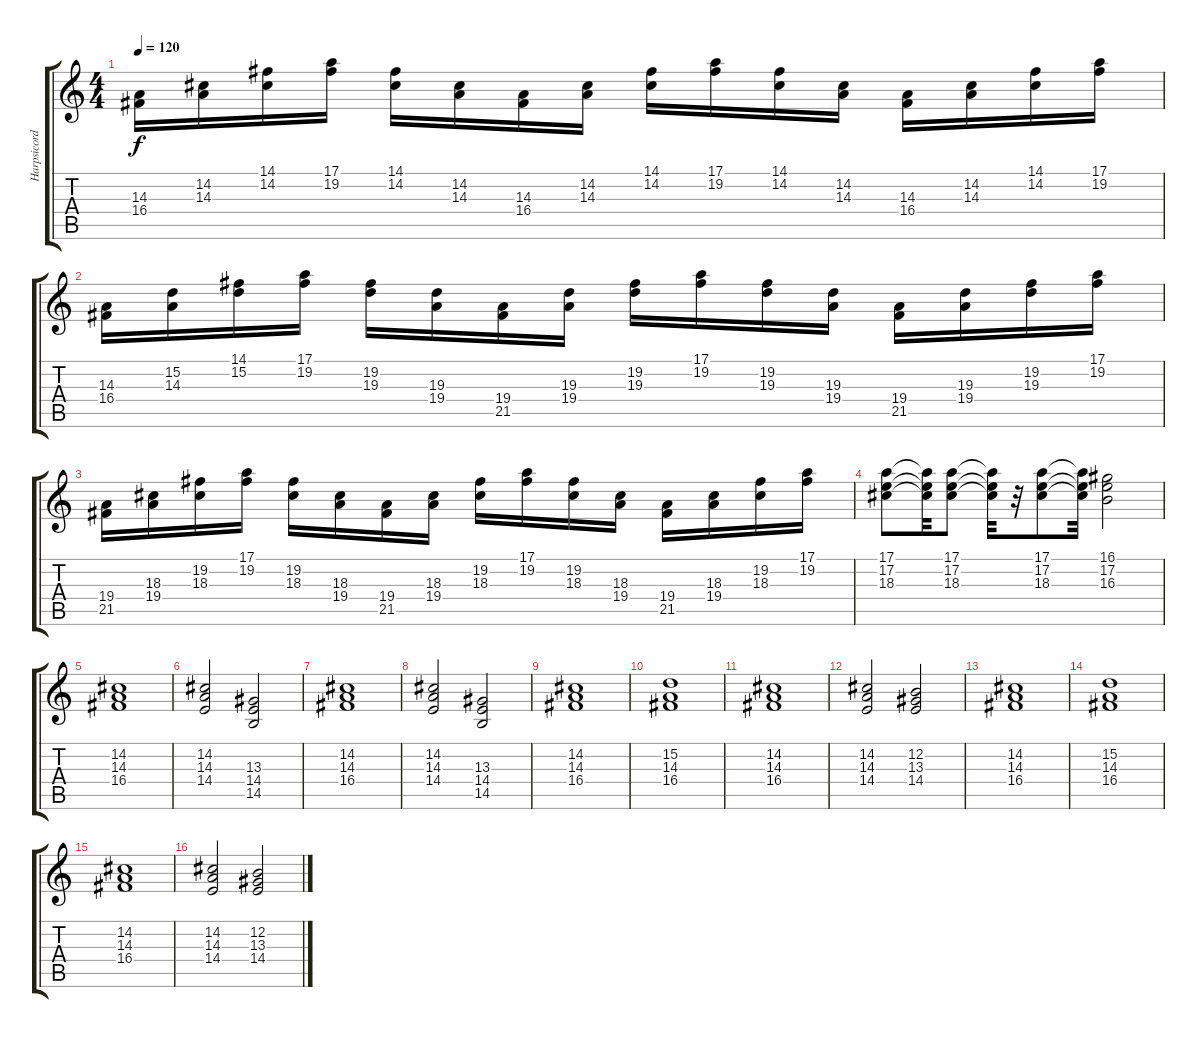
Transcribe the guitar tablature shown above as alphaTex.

\track ("Harpsicord" "Harpsicord") {instrument harpsichord}
\staff {score tabs}
\tuning (E4 B3 G3 D3 A2 E2) {hide}
\ts (4 4)
\tempo 120
\clef g2
\ks c
(14.3 16.4).16{dy f} (14.2 14.3).16 (14.1 14.2).16 (17.1 19.2).16 (14.1 14.2).16 (14.2 14.3).16 (14.3 16.4).16 (14.2 14.3).16 (14.1 14.2).16 (17.1 19.2).16 (14.1 14.2).16 (14.2 14.3).16 (14.3 16.4).16 (14.2 14.3).16 (14.1 14.2).16 (17.1 19.2).16 |
(14.3 16.4).16 (15.2 14.3).16 (14.1 15.2).16 (17.1 19.2).16 (19.2 19.3).16 (19.3 19.4).16 (19.4 21.5).16 (19.3 19.4).16 (19.2 19.3).16 (17.1 19.2).16 (19.2 19.3).16 (19.3 19.4).16 (19.4 21.5).16 (19.3 19.4).16 (19.2 19.3).16 (17.1 19.2).16 |
(19.4 21.5).16 (18.3 19.4).16 (19.2 18.3).16 (17.1 19.2).16 (19.2 18.3).16 (18.3 19.4).16 (19.4 21.5).16 (18.3 19.4).16 (19.2 18.3).16 (17.1 19.2).16 (19.2 18.3).16 (18.3 19.4).16 (19.4 21.5).16 (18.3 19.4).16 (19.2 18.3).16 (17.1 19.2).16 |
(17.1 17.2 18.3).8 (17.1{t} 17.2{t} 18.3{t}).32 (17.1 17.2 18.3).8 (17.1{t} 17.2{t} 18.3{t}).32 r.32 (17.1 17.2 18.3).8 (17.1{t} 17.2{t} 18.3{t}).32 (16.1 17.2 16.3).2 |
(14.2 14.3 16.4).1{volume 9} |
(14.2 14.3 14.4).2{volume 12} (13.3 14.4 14.5).2 |
(14.2 14.3 16.4).1{volume 12} |
(14.2 14.3 14.4).2 (13.3 14.4 14.5).2 |
(14.2 14.3 16.4).1{volume 10} |
(15.2 14.3 16.4).1 |
(14.2 14.3 16.4).1 |
(14.2 14.3 14.4).2 (12.2 13.3 14.4).2 |
(14.2 14.3 16.4).1 |
(15.2 14.3 16.4).1 |
(14.2 14.3 16.4).1 |
(14.2 14.3 14.4).2 (12.2 13.3 14.4).2
